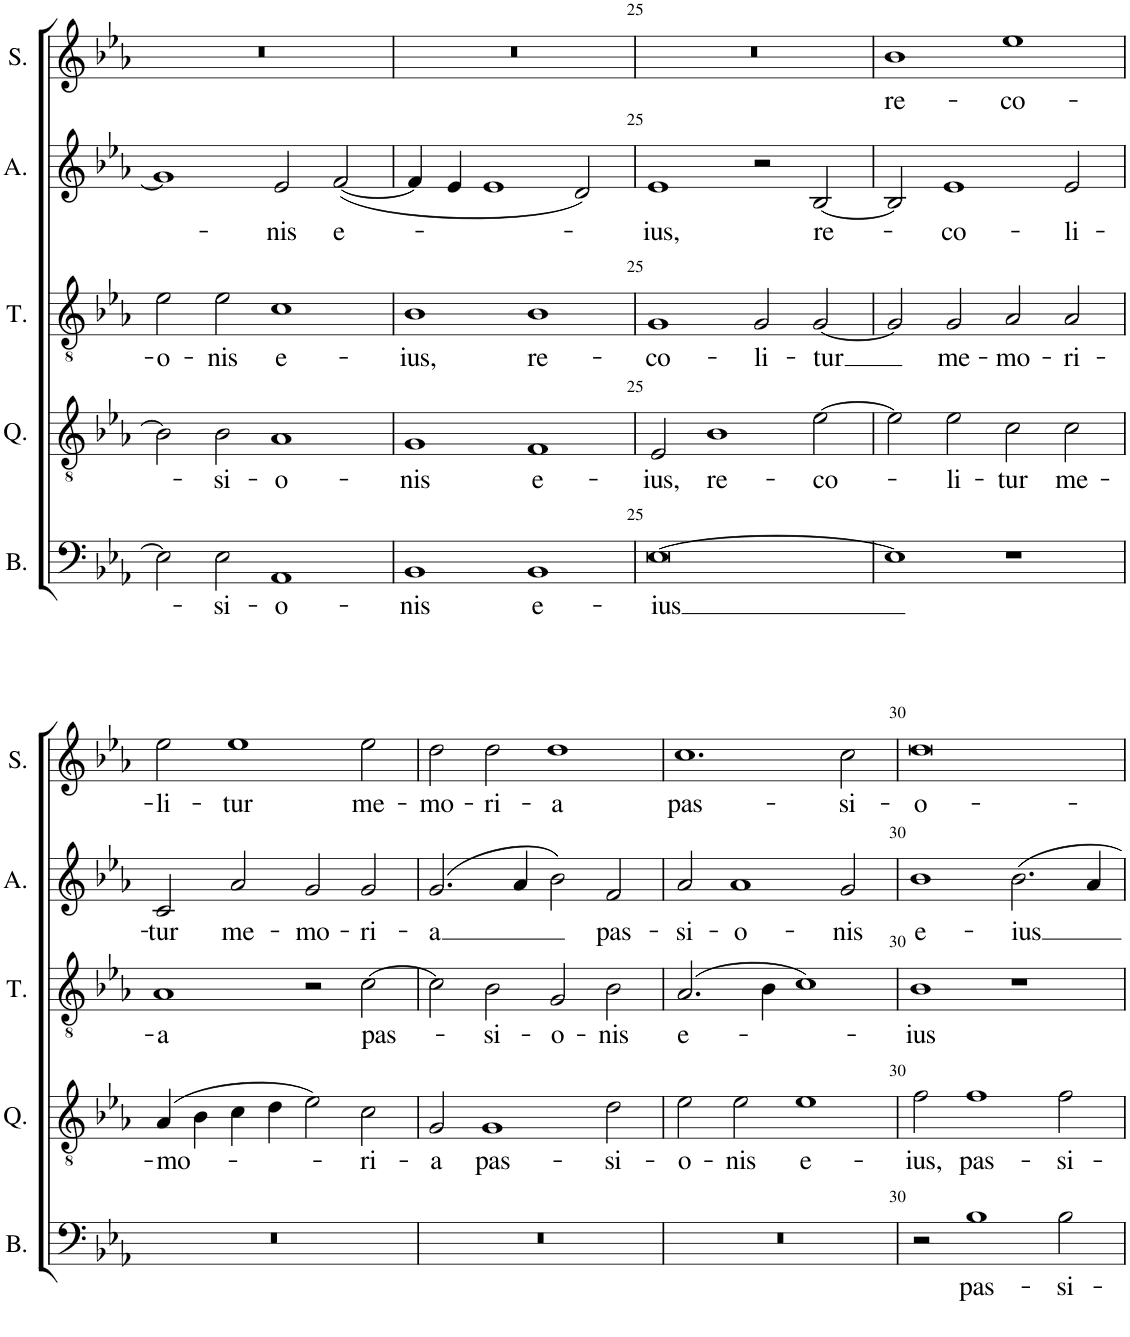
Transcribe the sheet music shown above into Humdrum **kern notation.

**kern	**text	**kern	**text	**kern	**text	**kern	**text	**kern	**text
*part5	*part5	*part4	*part4	*part3	*part3	*part2	*part2	*part1	*part1
*staff5	*staff5	*staff4	*staff4	*staff3	*staff3	*staff2	*staff2	*staff1	*staff1
*I"Bass	*	*I"Quintus	*	*I"Tenor	*	*I"Alto	*	*I"Soprano	*
*I'B.	*	*I'Q.	*	*I'T.	*	*I'A.	*	*I'S.	*
!!LO:PB:g=z
*clefF4	*	*clefGv2	*	*clefGv2	*	*clefG2	*	*clefG2	*
*k[b-e-a-]	*	*k[b-e-a-]	*	*k[b-e-a-]	*	*k[b-e-a-]	*	*k[b-e-a-]	*
*M4/2	*	*M4/2	*	*M4/2	*	*M4/2	*	*M4/2	*
=23	=23	=23	=23	=23	=23	=23	=23	=23	=23
!	!	!	!	!	!LO:LY:b	!	!	!	!
2E-\]	.	2B-\]	.	2e-\	-o-	1g]	.	0r	.
!	!LO:LY:b	!	!LO:LY:b	!	!LO:LY:b	!	!	!	!
2E-\	-si-	2B-\	-si-	2e-\	-nis	.	.	.	.
!	!LO:LY:b	!	!LO:LY:b	!	!LO:LY:b	!	!LO:LY:b	!	!
1AA-	-o-	1A-	-o-	1c	e-	2e-/	-nis	.	.
!	!	!	!	!	!	!	!LO:LY:b	!	!
.	.	.	.	.	.	([2f/	e-	.	.
=24	=24	=24	=24	=24	=24	=24	=24	=24	=24
!	!LO:LY:b	!	!LO:LY:b	!	!LO:LY:b	!	!	!	!
1BB-	-nis	1G	-nis	1B-	-ius,	4f/]	.	0r	.
.	.	.	.	.	.	4e-/	.	.	.
.	.	.	.	.	.	1e-	.	.	.
!	!LO:LY:b	!	!LO:LY:b	!	!LO:LY:b	!	!	!	!
1BB-	e-	1F	e-	1B-	re-	.	.	.	.
.	.	.	.	.	.	2d/)	.	.	.
=25	=25	=25	=25	=25	=25	=25	=25	=25	=25
!	!LO:LY:b	!	!LO:LY:b	!	!LO:LY:b	!	!LO:LY:b	!	!
[0E-	-ius	2E-/	-ius,	1G	-co-	1e-	-ius,	0r	.
!	!	!	!LO:LY:b	!	!	!	!	!	!
.	.	1B-	re-	.	.	.	.	.	.
!	!	!	!	!	!LO:LY:b	!	!	!	!
.	.	.	.	2G/	-li-	2r	.	.	.
!	!	!	!LO:LY:b	!	!LO:LY:b	!	!LO:LY:b	!	!
.	.	[2e-\	-co-	[2G/	-tur	[2B-/	re-	.	.
=26	=26	=26	=26	=26	=26	=26	=26	=26	=26
!	!	!	!	!	!	!	!	!	!LO:LY:b
1E-]	.	2e-\]	.	2G/]	.	2B-/]	.	1b-	re-
!	!	!	!LO:LY:b	!	!LO:LY:b	!	!LO:LY:b	!	!
.	.	2e-\	-li-	2G/	me-	1e-	-co-	.	.
!	!	!	!LO:LY:b	!	!LO:LY:b	!	!	!	!LO:LY:b
1r	.	2c\	-tur	2A-/	-mo-	.	.	1ee-	-co-
!	!	!	!LO:LY:b	!	!LO:LY:b	!	!LO:LY:b	!	!
.	.	2c\	me-	2A-/	-ri-	2e-/	-li-	.	.
!!LO:LB:g=z
=27	=27	=27	=27	=27	=27	=27	=27	=27	=27
!	!	!	!LO:LY:b	!	!LO:LY:b	!	!LO:LY:b	!	!LO:LY:b
0r	.	(4A-/	-mo-	1A-	-a	2c/	-tur	2ee-\	-li-
.	.	4B-\	.	.	.	.	.	.	.
!	!	!	!	!	!	!	!LO:LY:b	!	!LO:LY:b
.	.	4c\	.	.	.	2a-/	me-	1ee-	-tur
.	.	4d\	.	.	.	.	.	.	.
!	!	!	!	!	!	!	!LO:LY:b	!	!
.	.	2e-\)	.	2r	.	2g/	-mo-	.	.
!	!	!	!LO:LY:b	!	!LO:LY:b	!	!LO:LY:b	!	!LO:LY:b
.	.	2c\	-ri-	[2c\	pas-	2g/	-ri-	2ee-\	me-
=28	=28	=28	=28	=28	=28	=28	=28	=28	=28
!	!	!	!LO:LY:b	!	!	!	!LO:LY:b	!	!LO:LY:b
0r	.	2G/	-a	2c\]	.	(2.g/	-a	2dd\	-mo-
!	!	!	!LO:LY:b	!	!LO:LY:b	!	!	!	!LO:LY:b
.	.	1G	pas-	2B-\	-si-	.	.	2dd\	-ri-
.	.	.	.	.	.	4a-/	.	.	.
!	!	!	!	!	!LO:LY:b	!	!	!	!LO:LY:b
.	.	.	.	2G/	-o-	2b-\)	.	1dd	-a
!	!	!	!LO:LY:b	!	!LO:LY:b	!	!LO:LY:b	!	!
.	.	2d\	-si-	2B-\	-nis	2f/	pas-	.	.
=29	=29	=29	=29	=29	=29	=29	=29	=29	=29
!	!	!	!LO:LY:b	!	!LO:LY:b	!	!LO:LY:b	!	!LO:LY:b
0r	.	2e-\	-o-	(2.A-/	e-	2a-/	-si-	1.cc	pas-
!	!	!	!LO:LY:b	!	!	!	!LO:LY:b	!	!
.	.	2e-\	-nis	.	.	1a-	-o-	.	.
.	.	.	.	4B-\	.	.	.	.	.
!	!	!	!LO:LY:b	!	!	!	!	!	!
.	.	1e-	e-	1c)	.	.	.	.	.
!	!	!	!	!	!	!	!LO:LY:b	!	!LO:LY:b
.	.	.	.	.	.	2g/	-nis	2cc\	-si-
=30	=30	=30	=30	=30	=30	=30	=30	=30	=30
!	!	!	!LO:LY:b	!	!LO:LY:b	!	!LO:LY:b	!	!LO:LY:b
2r	.	2f\	-ius,	1B-	-ius	1b-	e-	0dd	-o-
!	!LO:LY:b	!	!LO:LY:b	!	!	!	!	!	!
1B-	pas-	1f	pas-	.	.	.	.	.	.
!	!	!	!	!	!	!	!LO:LY:b	!	!
.	.	.	.	1r	.	2.b-\	-ius	.	.
!	!LO:LY:b	!	!LO:LY:b	!	!	!	!	!	!
2B-\	-si-	2f\	-si-	.	.	.	.	.	.
.	.	.	.	.	.	4a-/	.	.	.
=	=	=	=	=	=	=	=	=	=
*-	*-	*-	*-	*-	*-	*-	*-	*-	*-
